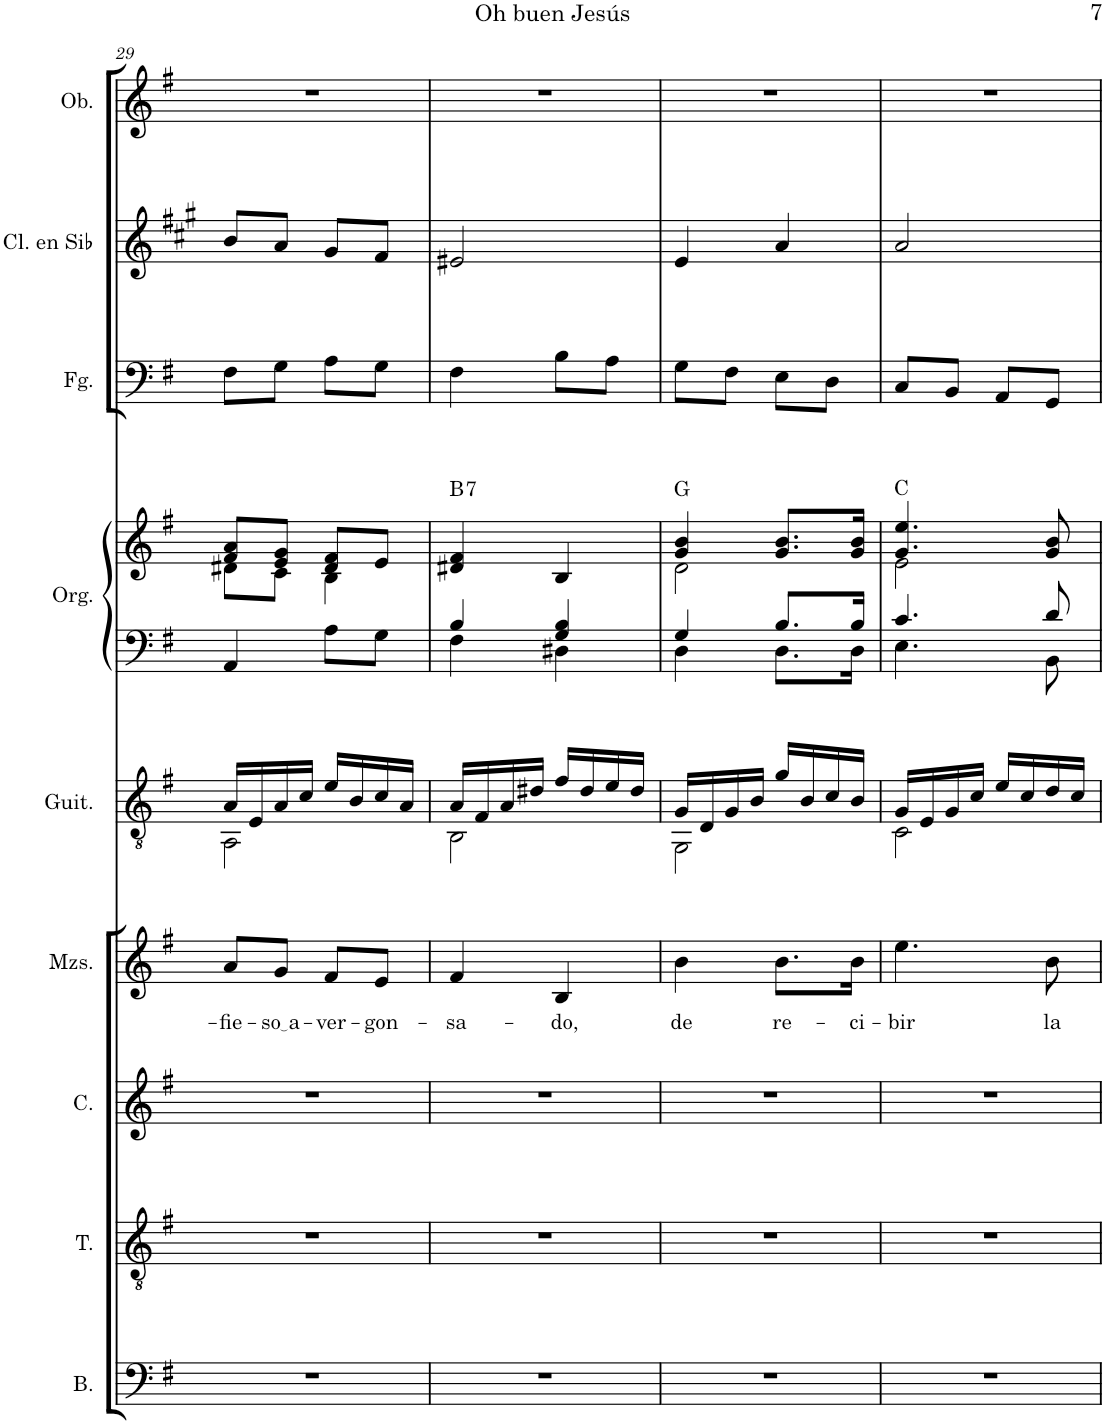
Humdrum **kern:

**kern	**kern	**kern	**kern	**text	**kern	**harte	**kern	**kern	**harte	**kern	**kern	**kern
*part9	*part8	*part7	*part6	*part6	*part5	*part5	*part4	*part4	*part4	*part3	*part2	*part1
*staff10	*staff9	*staff8	*staff7	*staff7	*staff6	*	*staff5	*staff4	*	*staff3	*staff2	*staff1
*I"Bajo	*I"Tenor	*I"Contralto	*I"Mezzosoprano	*	*I"Guitarra acústica	*	*I"Órgano	*	*	*I"Fagot	*I"Clarinete en Sib	*I"Oboe
*I'B.	*I'T.	*I'C.	*I'Mzs.	*	*I'Guit.	*	*	*	*	*I'Fg.	*I'Cl. en Sib	*I'Ob.
!!LO:PB:g=z
*clefF4	*clefGv2	*clefG2	*clefG2	*	*clefGv2	*	*clefF4	*clefG2	*	*clefF4	*clefG2	*clefG2
*	*	*	*	*	*	*	*	*	*	*	*Trd1c2	*
*k[f#]	*k[f#]	*k[f#]	*k[f#]	*	*k[f#]	*	*k[f#]	*k[f#]	*	*k[f#]	*k[f#c#g#]	*k[f#]
*M2/4	*M2/4	*M2/4	*M2/4	*	*M2/4	*	*M2/4	*M2/4	*	*M2/4	*M2/4	*M2/4
=29	=29	=29	=29	=29	=29	=29	=29	=29	=29	=29	=29	=29
!	!	!	!	!LO:LY:b	!	!	!	!	!	!	!	!
*	*	*	*	*	*^	*	*	*^	*	*	*	*
2r	2r	2r	8a/L	-fie-	16A/LL	2AA\	.	4AA/	8f#/ 8a/L	8d#X\L	.	8F#\L	8b/L	2r
.	.	.	.	.	16E/	.	.	.	.	.	.	.	.	.
!	!	!	!	!LO:LY:b	!	!	!	!	!	!	!	!	!	!
.	.	.	8g/J	so a	16A/	.	.	.	8e/ 8g/J	8c\J	.	8G\J	8a/J	.
.	.	.	.	.	16c/JJ	.	.	.	.	.	.	.	.	.
!	!	!	!	!LO:LY:b	!	!	!	!	!	!	!	!	!	!
.	.	.	8f#/L	-ver-	16e/LL	.	.	8A\L	8d#/ 8f#/L	4B\	.	8A\L	8g#/L	.
.	.	.	.	.	16B/	.	.	.	.	.	.	.	.	.
!	!	!	!	!LO:LY:b	!	!	!	!	!	!	!	!	!	!
.	.	.	8e/J	-gon-	16c/	.	.	8G\J	8e/J	.	.	8G\J	8f#/J	.
.	.	.	.	.	16A/JJ	.	.	.	.	.	.	.	.	.
*	*	*	*	*	*	*	*	*	*v	*v	*	*	*	*
=30	=30	=30	=30	=30	=30	=30	=30	=30	=30	=30	=30	=30	=30
!	!	!	!	!LO:LY:b	!	!	!LO:H:kt=7	!	!	!LO:H:kt=7	!	!	!
*	*	*	*	*	*	*	*	*^	*	*	*	*	*
2r	2r	2r	4f#/	-sa-	16A/LL	2BB\	B:7	4B/	4F#\	4d#X/ 4f#/	B:7	4F#\	2e#X/	2r
.	.	.	.	.	16F#/	.	.	.	.	.	.	.	.	.
.	.	.	.	.	16A/	.	.	.	.	.	.	.	.	.
.	.	.	.	.	16d#X/JJ	.	.	.	.	.	.	.	.	.
!	!	!	!	!LO:LY:b	!	!	!	!	!	!	!	!	!	!
.	.	.	4B/	-do,	16f#/LL	.	.	4G/ 4B/	4D#X\	4B/	.	8B\L	.	.
.	.	.	.	.	16d#/	.	.	.	.	.	.	.	.	.
.	.	.	.	.	16e/	.	.	.	.	.	.	8A\J	.	.
.	.	.	.	.	16d#/JJ	.	.	.	.	.	.	.	.	.
=31	=31	=31	=31	=31	=31	=31	=31	=31	=31	=31	=31	=31	=31	=31
!	!	!	!	!LO:LY:b	!	!	!	!	!	!	!	!	!	!
*	*	*	*	*	*	*	*	*	*	*^	*	*	*	*
2r	2r	2r	4b\	de	16G/LL	2GG\	G:maj	4G/	4D\	4g/ 4b/	2d\	G:maj	8G\L	4e/	2r
.	.	.	.	.	16D/	.	.	.	.	.	.	.	.	.	.
.	.	.	.	.	16G/	.	.	.	.	.	.	.	8F#\J	.	.
.	.	.	.	.	16B/JJ	.	.	.	.	.	.	.	.	.	.
!	!	!	!	!LO:LY:b	!	!	!	!	!	!	!	!	!	!	!
.	.	.	8.b\L	re-	16g/LL	.	.	8.B/L	8.D\L	8.g/ 8.b/L	.	.	8E\L	4a/	.
.	.	.	.	.	16B/	.	.	.	.	.	.	.	.	.	.
.	.	.	.	.	16c/	.	.	.	.	.	.	.	8D\J	.	.
!	!	!	!	!LO:LY:b	!	!	!	!	!	!	!	!	!	!	!
.	.	.	16b\Jk	-ci-	16B/JJ	.	.	16B/Jk	16D\Jk	16g/ 16b/Jk	.	.	.	.	.
=32	=32	=32	=32	=32	=32	=32	=32	=32	=32	=32	=32	=32	=32	=32	=32
!	!	!	!	!LO:LY:b	!	!	!	!	!	!	!	!	!	!	!
2r	2r	2r	4.ee\	-bir	16G/LL	2C\	C:maj	4.c/	4.E\	4.g/ 4.ee/	2e\	C:maj	8C/L	2a/	2r
.	.	.	.	.	16E/	.	.	.	.	.	.	.	.	.	.
.	.	.	.	.	16G/	.	.	.	.	.	.	.	8BB/J	.	.
.	.	.	.	.	16c/JJ	.	.	.	.	.	.	.	.	.	.
.	.	.	.	.	16e/LL	.	.	.	.	.	.	.	8AA/L	.	.
.	.	.	.	.	16c/	.	.	.	.	.	.	.	.	.	.
!	!	!	!	!LO:LY:b	!	!	!	!	!	!	!	!	!	!	!
.	.	.	8b\	la	16d/	.	.	8d/	8BB\	8g/ 8b/	.	.	8GG/J	.	.
.	.	.	.	.	16c/JJ	.	.	.	.	.	.	.	.	.	.
*	*	*	*	*	*v	*v	*	*	*	*	*	*	*	*	*
*	*	*	*	*	*	*	*v	*v	*	*	*	*	*	*
*	*	*	*	*	*	*	*	*v	*v	*	*	*	*
=	=	=	=	=	=	=	=	=	=	=	=	=
*-	*-	*-	*-	*-	*-	*-	*-	*-	*-	*-	*-	*-
